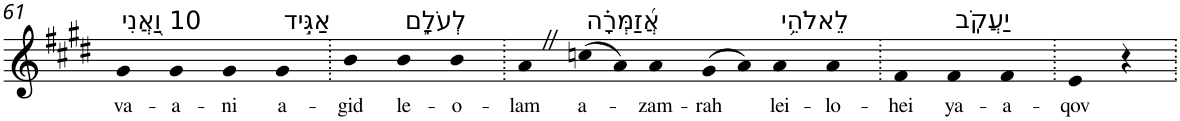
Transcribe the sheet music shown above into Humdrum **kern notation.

**kern	**text
*part1	*part1
*staff1	*staff1
*I"Piano	*
*I'Pno	*
!!LO:PB:g=z
*clefG2	*
*k[f#c#g#d#]	*
*E:	*
=61	=61
!LO:TX:a:t=10 וַ֭אֲנִי	!
!	!LO:LY:b
4g#	va-
!	!LO:LY:b
4g#	-a-
!	!LO:LY:b
4g#	-ni
!LO:TX:a:t=אַגִּ֣יד	!
!	!LO:LY:b
4g#	a-
=62.	=62.
!	!LO:LY:b
4b	-gid
!LO:TX:a:t=לְעֹלָ֑ם	!
!	!LO:LY:b
4b	le-
!	!LO:LY:b
4b	-o-
=63.	=63.
!	!LO:LY:b
4aZ	-lam
!LO:TX:a:t=אֲ֝זַמְּרָ֗ה	!
!	!LO:LY:b
(>8ccn	a-
8a)	.
!	!LO:LY:b
4a	-zam-
!	!LO:LY:b
(>8g#	-rah
8a)	.
!LO:TX:a:t=לֵאלֹהֵ֥י	!
!	!LO:LY:b
4a	lei-
!	!LO:LY:b
4a	-lo-
=64.	=64.
!	!LO:LY:b
4f#	-hei
!LO:TX:a:t=יַעֲקֹֽב	!
!	!LO:LY:b
4f#	ya-
!	!LO:LY:b
4f#	-a-
=65.	=65.
!	!LO:LY:b
4e	-qov
4r	.
=.	=.
*-	*-
